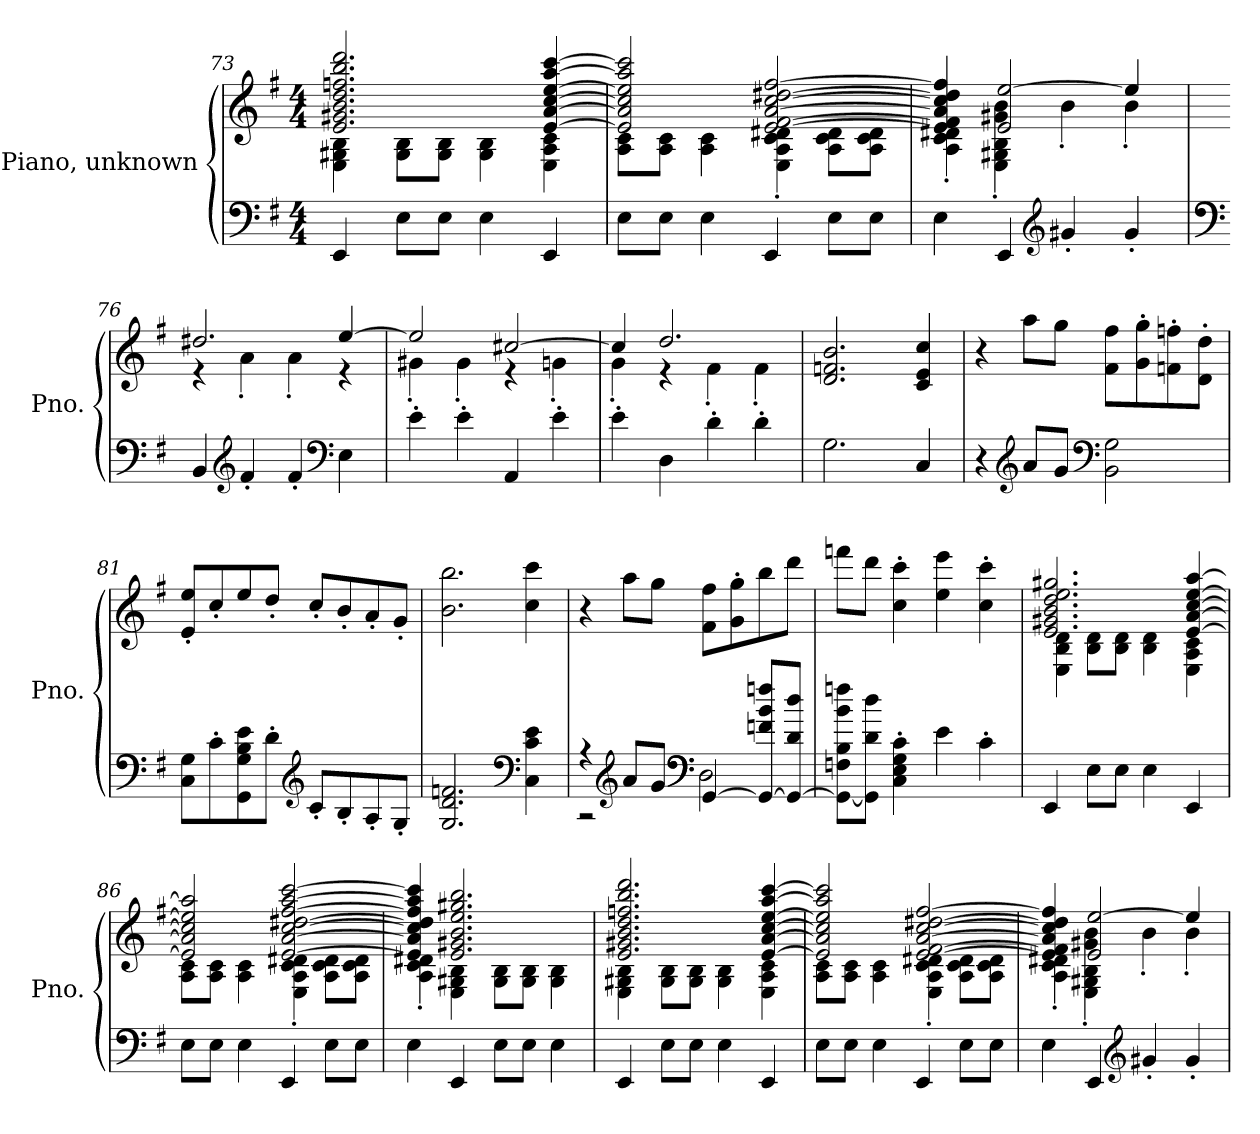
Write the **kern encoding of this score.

**kern	**kern
*part1	*part1
*staff2	*staff1
*I"Piano, unknown	*
*I'Pno.	*
*clefF4	*clefG2
*k[f#]	*k[f#]
*M4/4	*M4/4
=73	=73
*	*^
4EE/	2.e/ 2.g#X/ 2.b/ 2.dd/ 2.ffn/ 2.bb/ 2.ddd/	4E\ 4G#X\ 4B\
8E\L	.	8G#\ 8B\L
8E\J	.	8G#\ 8B\J
4E\	.	4G#\ 4B\
4EE/	[4e/ [4a/ [4cc/ [4ee/ [4aa/ [4ccc/	4E\ 4A\ 4c\
=74	=74	=74
8E\L	2e/] 2a/] 2cc/] 2ee/] 2aa/] 2ccc/]	8A\ 8c\L
8E\J	.	8A\ 8c\J
4E\	.	4A\ 4c\
4EE/	[2e/ [2f#/ [2a/ [2cc/ [2dd#X/ [2ff#/	4E\' 4A\' 4c\' 4d#X\'
8E\L	.	8A\ 8c\ 8d#\L
8E\J	.	8A\ 8c\ 8d#\J
=75	=75	=75
4E\	4e/] 4f#/] 4a/] 4cc/] 4dd#/] 4ff#/]	4A\' 4c\' 4d#X\'
4EE/	2e/ [2ee/	4E\' 4G#X\' 4B\' 4g#X\' 4b\'
*clefG2	*	*
4g#X'/	.	4b'\
4g#'/	4ee/]	4b'\
!!LO:PB:g=z	!!
=76	=76	=76
*clefF4	*	*
4BB/	2.dd#X/	4r
*clefG2	*	*
4f#'/	.	4a'\
4f#'/	.	4a'\
*clefF4	*	*
4E\	[4ee/	4r
=77	=77	=77
4e'\	2ee/]	4g#X'\
4e'\	.	4g#'\
4AA/	[2cc#X/	4r
4e'\	.	4gn'\
=78	=78	=78
4e'\	4cc#/]	4g'\
4D\	2.dd/	4r
4d'\	.	4f#'\
4d'\	.	4f#'\
*	*v	*v
=79	=79
2.G\	2.d/ 2.fn/ 2.b/
4C/	4c/ 4e/ 4cc/
=80	=80
4r	4r
*clefG2	*
8a/L	8aa\L
8g/J	8gg\J
*clefF4	*
2BB\ 2G\	8f#\ 8ff#\L
.	8g\' 8gg\'
.	8fn\' 8ffn\'
.	8d\' 8dd\'J
!!LO:LB:g=z
=81	=81
8C\ 8G\L	8e/' 8ee/'L
8c'\	8cc'/
8GG\ 8G\ 8B\ 8e\	8ee/
8d'\J	8dd'/J
*clefG2	*
8c'/L	8cc'/L
8B'/	8b'/
8A'/	8a'/
8G'/J	8g'/J
=82	=82
2.G/ 2.d/ 2.fn/	2.b\ 2.bb\
*clefF4	*
4C\ 4c\ 4e\	4cc\ 4ccc\
=83	=83
*^	*
4r	2r	4r
*clefG2	*	*
8a/L	.	8aa\L
8g/J	.	8gg\J
*clefF4	*	*
[4GG/	2D\	8f#\ 8ff#\L
.	.	8g\' 8gg\'
8GG/_ 8fn/ 8b/ 8ffn/L	.	8bb\
8GG/_ 8d/ 8dd/J	.	8ddd\J
*v	*v	*
=84	=84
8GG\_ 8Fn\ 8B\ 8b\ 8ffn\L	8fffn\L
8GG\] 8d\ 8dd\J	8ddd\J
4C\' 4E\' 4G\' 4c\'	4cc\' 4ccc\'
4e\	4ee\ 4eee\
4c'\	4cc\' 4ccc\'
!!LO:LB:g=z
=85	=85
*	*^
4EE/	2.e/ 2.g#X/ 2.b/ 2.dd/ 2.ee/ 2.gg#X/	4E\ 4B\ 4d\
8E\L	.	8B\ 8d\L
8E\J	.	8B\ 8d\J
4E\	.	4B\ 4d\
4EE/	[4e/ [4a/ [4cc/ [4ee/ [4aa/	4E\ 4A\ 4c\
=86	=86	=86
8E\L	2e/] 2a/] 2cc/] 2ee/] 2aa/]	8A\ 8c\L
8E\J	.	8A\ 8c\J
4E\	.	4A\ 4c\
4EE/	[2e/ [2a/ [2cc/ [2dd#X/ [2ff#/ [2aa/ [2ccc/	4E\' 4A\' 4c\' 4d#X\'
8E\L	.	8A\ 8c\ 8d#\L
8E\J	.	8A\ 8c\ 8d#\J
=87	=87	=87
4E\	4e/] 4a/] 4cc/] 4dd#/] 4ff#/] 4aa/] 4ccc/]	4A\' 4c\' 4d#X\'
4EE/	2.e/ 2.g#X/ 2.b/ 2.ee/ 2.gg#X/ 2.bb/	4E\ 4G#X\ 4B\
8E\L	.	8G#\ 8B\L
8E\J	.	8G#\ 8B\J
4E\	.	4G#\ 4B\
=88	=88	=88
4EE/	2.e/ 2.g#X/ 2.b/ 2.dd/ 2.ffn/ 2.bb/ 2.ddd/	4E\ 4G#X\ 4B\
8E\L	.	8G#\ 8B\L
8E\J	.	8G#\ 8B\J
4E\	.	4G#\ 4B\
4EE/	[4e/ [4a/ [4cc/ [4ee/ [4aa/ [4ccc/	4E\ 4A\ 4c\
!!LO:LB:g=z	!!
=89	=89	=89
8E\L	2e/] 2a/] 2cc/] 2ee/] 2aa/] 2ccc/]	8A\ 8c\L
8E\J	.	8A\ 8c\J
4E\	.	4A\ 4c\
4EE/	[2e/ [2f#/ [2a/ [2cc/ [2dd#X/ [2ff#/	4E\' 4A\' 4c\' 4d#X\'
8E\L	.	8A\ 8c\ 8d#\L
8E\J	.	8A\ 8c\ 8d#\J
=90	=90	=90
4E\	4e/] 4f#/] 4a/] 4cc/] 4dd#/] 4ff#/]	4A\' 4c\' 4d#X\'
4EE/	2e/ [2ee/	4E\' 4G#X\' 4B\' 4g#X\' 4b\'
*clefG2	*	*
4g#X'/	.	4b'\
4g#'/	4ee/]	4b'\
*	*v	*v
=	=
*-	*-
